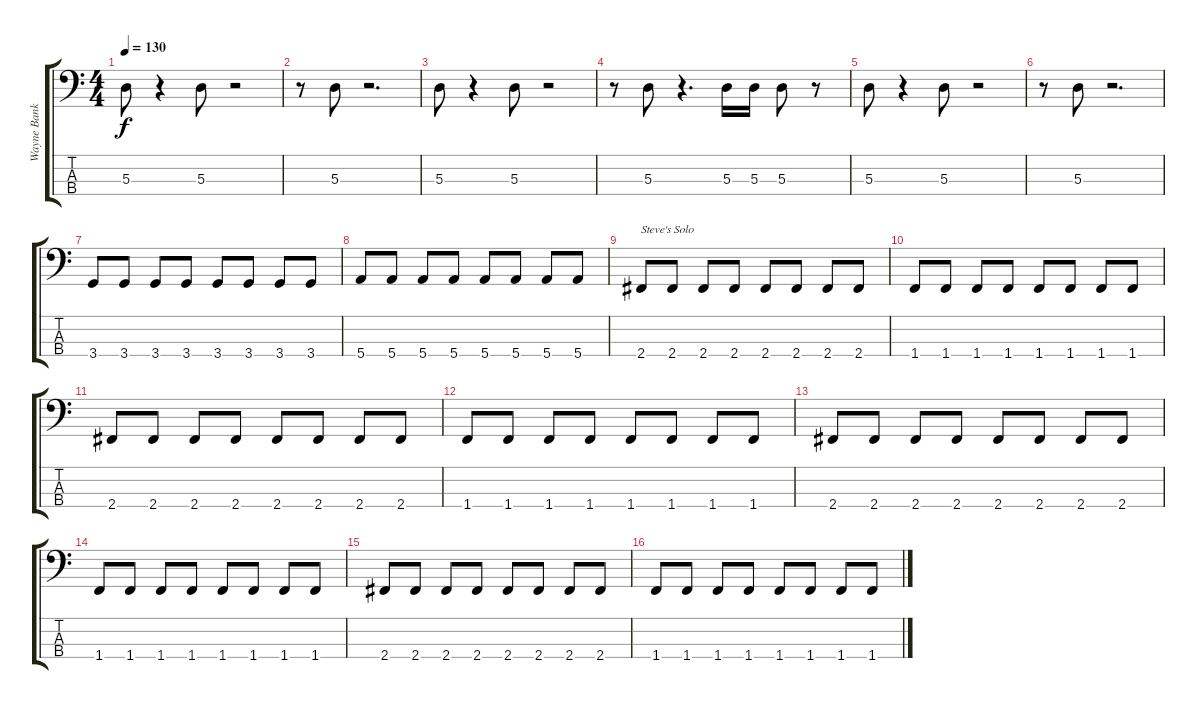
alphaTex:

\track ("Wayne Banks" "Wayne Bank") {instrument electricbasspick}
\staff {score tabs}
\tuning (G2 D2 A1 E1) {hide}
\ts (4 4)
\tempo 130
\clef f4
\ks c
5.3.8{dy f} r.4 5.3.8 r.2 |
r.8 5.3.8 r.2{d} |
5.3.8 r.4 5.3.8 r.2 |
r.8 5.3.8 r.4{d} 5.3.16 5.3.16 5.3.8 r.8 |
5.3.8 r.4 5.3.8 r.2 |
r.8 5.3.8 r.2{d} |
3.4.8 3.4.8 3.4.8 3.4.8 3.4.8 3.4.8 3.4.8 3.4.8 |
5.4.8 5.4.8 5.4.8 5.4.8 5.4.8 5.4.8 5.4.8 5.4.8 |
2.4.8{txt "Steve's Solo"} 2.4.8 2.4.8 2.4.8 2.4.8 2.4.8 2.4.8 2.4.8 |
1.4.8 1.4.8 1.4.8 1.4.8 1.4.8 1.4.8 1.4.8 1.4.8 |
2.4.8 2.4.8 2.4.8 2.4.8 2.4.8 2.4.8 2.4.8 2.4.8 |
1.4.8 1.4.8 1.4.8 1.4.8 1.4.8 1.4.8 1.4.8 1.4.8 |
2.4.8 2.4.8 2.4.8 2.4.8 2.4.8 2.4.8 2.4.8 2.4.8 |
1.4.8 1.4.8 1.4.8 1.4.8 1.4.8 1.4.8 1.4.8 1.4.8 |
2.4.8 2.4.8 2.4.8 2.4.8 2.4.8 2.4.8 2.4.8 2.4.8 |
1.4.8 1.4.8 1.4.8 1.4.8 1.4.8 1.4.8 1.4.8 1.4.8
